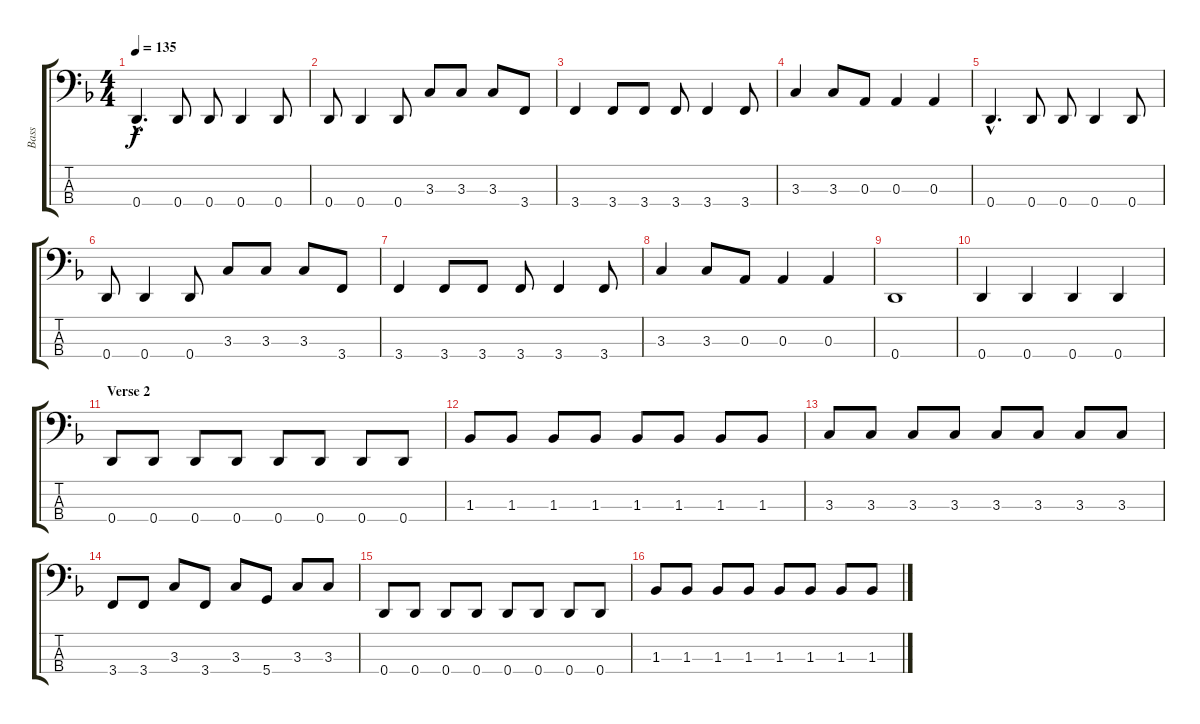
\track ("Bass" "Bass") {instrument electricbasspick}
\staff {score tabs}
\tuning (G2 D2 A1 D1) {hide}
\ts (4 4)
\tempo 135
\clef f4
\ks f
0.4{hac}.4{d dy f} 0.4.8 0.4.8 0.4.4 0.4.8 |
0.4.8 0.4.4 0.4.8 3.3.8 3.3.8 3.3.8 3.4.8 |
3.4.4 3.4.8 3.4.8 3.4.8 3.4.4 3.4.8 |
3.3.4 3.3.8 0.3.8 0.3.4 0.3.4 |
0.4{hac}.4{d} 0.4.8 0.4.8 0.4.4 0.4.8 |
0.4.8 0.4.4 0.4.8 3.3.8 3.3.8 3.3.8 3.4.8 |
3.4.4 3.4.8 3.4.8 3.4.8 3.4.4 3.4.8 |
3.3.4 3.3.8 0.3.8 0.3.4 0.3.4 |
0.4.1 |
0.4.4 0.4.4 0.4.4 0.4.4 |
\section ("" "Verse 2")
0.4.8 0.4.8 0.4.8 0.4.8 0.4.8 0.4.8 0.4.8 0.4.8 |
1.3.8 1.3.8 1.3.8 1.3.8 1.3.8 1.3.8 1.3.8 1.3.8 |
3.3.8 3.3.8 3.3.8 3.3.8 3.3.8 3.3.8 3.3.8 3.3.8 |
3.4.8 3.4.8 3.3.8 3.4.8 3.3.8 5.4.8 3.3.8 3.3.8 |
0.4.8 0.4.8 0.4.8 0.4.8 0.4.8 0.4.8 0.4.8 0.4.8 |
1.3.8 1.3.8 1.3.8 1.3.8 1.3.8 1.3.8 1.3.8 1.3.8
